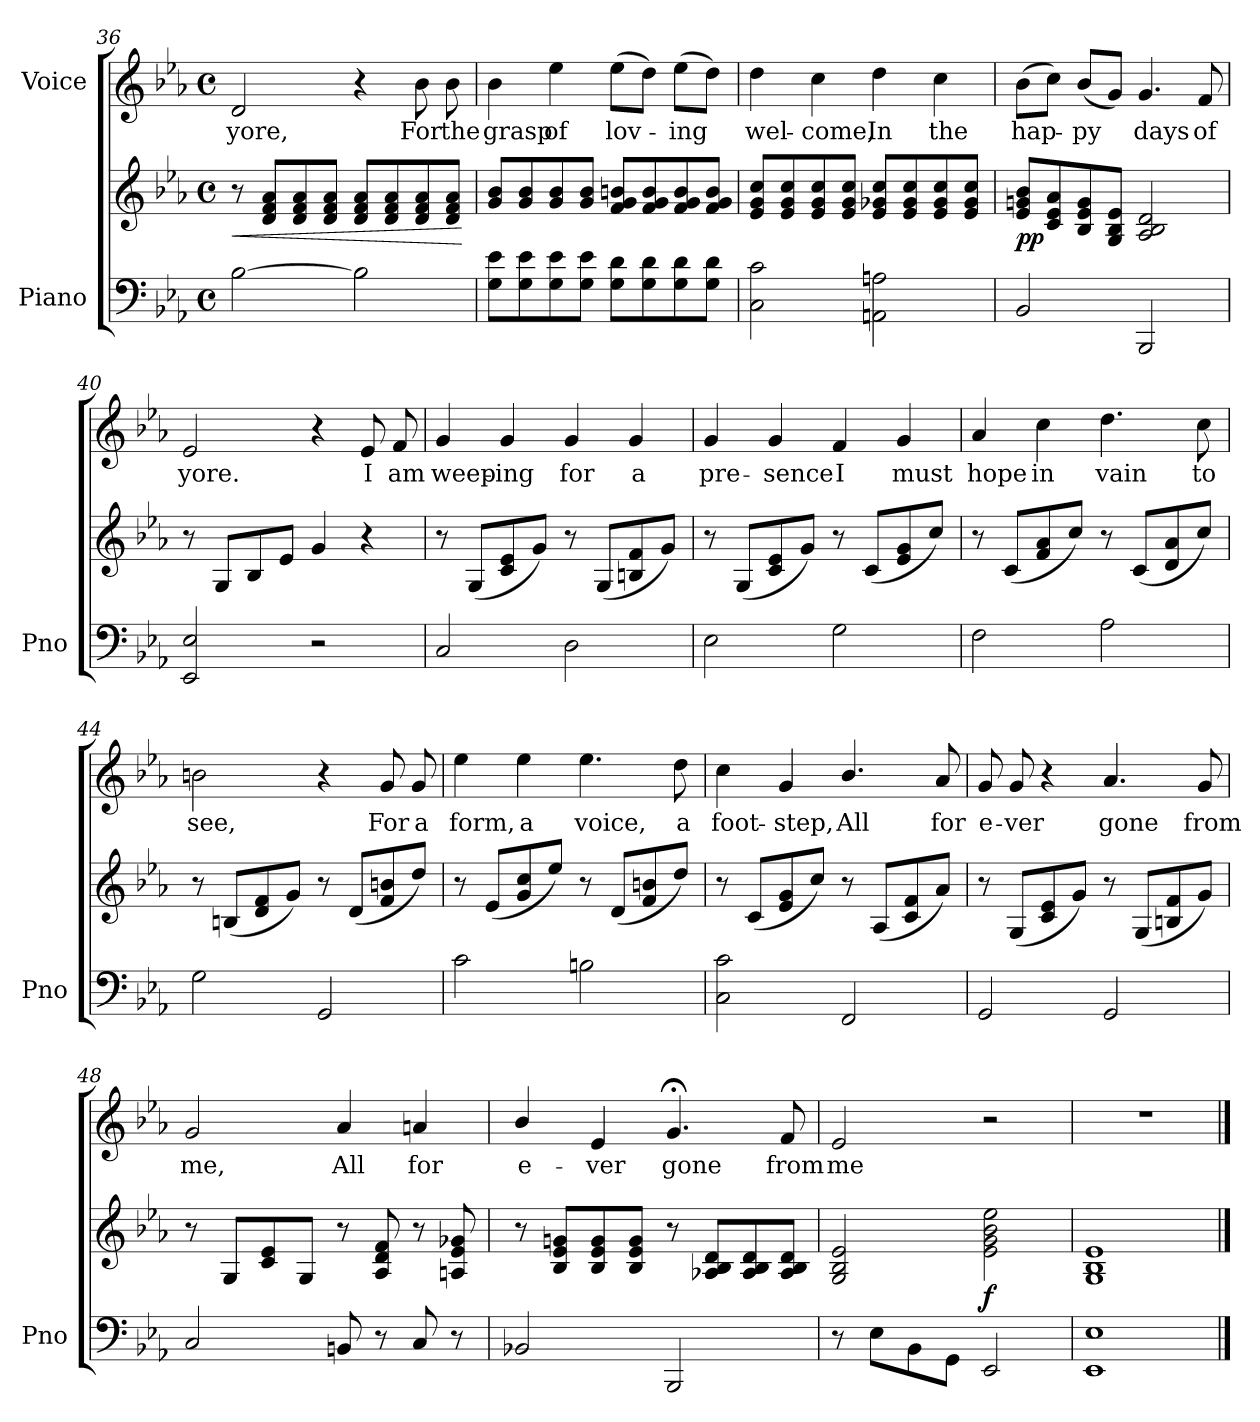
**kern	**kern	**dynam	**kern	**text
*part2	*part2	*part2	*part1	*part1
*staff3	*staff2	*staff2/3	*staff1	*staff1
*I"Piano	*	*	*I"Voice	*
*I'Pno	*	*	*	*
!!LO:LB:g=z
*clefF4	*clefG2	*	*clefG2	*
*k[b-e-a-]	*k[b-e-a-]	*	*k[b-e-a-]	*
*M4/4	*M4/4	*	*M4/4	*
*met(c)	*met(c)	*	*met(c)	*
=36	=36	=36	=36	=36
!	!	!LO:HP:b	!	!LO:LY:b
[2B-\	8r	<	2d/	yore,
.	8d/ 8f/ 8a-/L	.	.	.
.	8d/ 8f/ 8a-/	.	.	.
.	8d/ 8f/ 8a-/J	.	.	.
2B-\]	8d/ 8f/ 8a-/L	.	4r	.
.	8d/ 8f/ 8a-/	.	.	.
!	!	!	!	!LO:LY:b
.	8d/ 8f/ 8a-/	.	8b-\	For
!	!	!	!	!LO:LY:b
.	8d/ 8f/ 8a-/J	.	8b-\	the
.	.	[	.	.
=37	=37	=37	=37	=37
!	!	!	!	!LO:LY:b
8G\ 8e-\L	8g/ 8b-/L	.	4b-\	grasp
8G\ 8e-\	8g/ 8b-/	.	.	.
!	!	!	!	!LO:LY:b
8G\ 8e-\	8g/ 8b-/	.	4ee-\	of
8G\ 8e-\J	8g/ 8b-/J	.	.	.
!	!	!	!	!LO:LY:b
8G\ 8d\L	8f/ 8g/ 8bn/L	.	(8ee-\L	lov-
8G\ 8d\	8f/ 8g/ 8b/	.	8dd\J)	.
!	!	!	!	!LO:LY:b
8G\ 8d\	8f/ 8g/ 8b/	.	(8ee-\L	-ing
8G\ 8d\J	8f/ 8g/ 8b/J	.	8dd\J)	.
=38	=38	=38	=38	=38
!	!	!	!	!LO:LY:b
2C\ 2c\	8e-/ 8g/ 8cc/L	.	4dd\	wel-
.	8e-/ 8g/ 8cc/	.	.	.
!	!	!	!	!LO:LY:b
.	8e-/ 8g/ 8cc/	.	4cc\	-come,
.	8e-/ 8g/ 8cc/J	.	.	.
!	!	!	!	!LO:LY:b
2AAn\ 2An\	8e-/ 8g-X/ 8cc/L	.	4dd\	In
.	8e-/ 8g-/ 8cc/	.	.	.
!	!	!	!	!LO:LY:b
.	8e-/ 8g-/ 8cc/	.	4cc\	the
.	8e-/ 8g-/ 8cc/J	.	.	.
!!LO:PB:g=z
=39	=39	=39	=39	=39
!	!	!LO:DY:b	!	!LO:LY:b
2BB-/	8e-/ 8gn/ 8b-/L	pp	(8b-\L	hap-
.	8c/ 8e-/ 8a-/	.	8cc\J)	.
!	!	!	!	!LO:LY:b
.	8B-/ 8e-/ 8g/	.	(8b-/L	-py
.	8G/ 8B-/ 8e-/J	.	8g/J)	.
!	!	!	!	!LO:LY:b
2BBB-/	2A-/ 2B-/ 2d/	.	4.g/	days
!	!	!	!	!LO:LY:b
.	.	.	8f/	of
=40	=40	=40	=40	=40
!	!	!	!	!LO:LY:b
2EE-/ 2E-/	8r	.	2e-/	yore.
.	8G/L	.	.	.
.	8B-/	.	.	.
.	8e-/J	.	.	.
2r	4g/	.	4r	.
!	!	!	!	!LO:LY:b
.	4r	.	8e-/	I
!	!	!	!	!LO:LY:b
.	.	.	8f/	am
=41	=41	=41	=41	=41
!	!	!	!	!LO:LY:b
2C/	8r	.	4g/	weep-
.	(8G/L	.	.	.
!	!	!	!	!LO:LY:b
.	8c/ 8e-/	.	4g/	-ing
.	8g/J)	.	.	.
!	!	!	!	!LO:LY:b
2D\	8r	.	4g/	for
.	(8G/L	.	.	.
!	!	!	!	!LO:LY:b
.	8Bn/ 8f/	.	4g/	a
.	8g/J)	.	.	.
!!LO:LB:g=z
=42	=42	=42	=42	=42
!	!	!	!	!LO:LY:b
2E-\	8r	.	4g/	pre-
.	(8G/L	.	.	.
!	!	!	!	!LO:LY:b
.	8c/ 8e-/	.	4g/	-sence
.	8g/J)	.	.	.
!	!	!	!	!LO:LY:b
2G\	8r	.	4f/	I
.	(8c/L	.	.	.
!	!	!	!	!LO:LY:b
.	8e-/ 8g/	.	4g/	must
.	8cc/J)	.	.	.
=43	=43	=43	=43	=43
!	!	!	!	!LO:LY:b
2F\	8r	.	4a-/	hope
.	(8c/L	.	.	.
!	!	!	!	!LO:LY:b
.	8f/ 8a-/	.	4cc\	in
.	8cc/J)	.	.	.
!	!	!	!	!LO:LY:b
2A-\	8r	.	4.dd\	vain
.	(8c/L	.	.	.
.	8d/ 8a-/	.	.	.
!	!	!	!	!LO:LY:b
.	8cc/J)	.	8cc\	to
=44	=44	=44	=44	=44
!	!	!	!	!LO:LY:b
2G\	8r	.	2bn\	see,
.	(8Bn/L	.	.	.
.	8d/ 8f/	.	.	.
.	8g/J)	.	.	.
2GG/	8r	.	4r	.
.	(8d/L	.	.	.
!	!	!	!	!LO:LY:b
.	8f/ 8bn/	.	8g/	For
!	!	!	!	!LO:LY:b
.	8dd/J)	.	8g/	a
!!LO:LB:g=z
=45	=45	=45	=45	=45
!	!	!	!	!LO:LY:b
2c\	8r	.	4ee-\	form,
.	(8e-/L	.	.	.
!	!	!	!	!LO:LY:b
.	8g/ 8cc/	.	4ee-\	a
.	8ee-/J)	.	.	.
!	!	!	!	!LO:LY:b
2Bn\	8r	.	4.ee-\	voice,
.	(8d/L	.	.	.
.	8f/ 8bn/	.	.	.
!	!	!	!	!LO:LY:b
.	8dd/J)	.	8dd\	a
=46	=46	=46	=46	=46
!	!	!	!	!LO:LY:b
2C\ 2c\	8r	.	4cc\	foot-
.	(8c/L	.	.	.
!	!	!	!	!LO:LY:b
.	8e-/ 8g/	.	4g/	-step,
.	8cc/J)	.	.	.
!	!	!	!	!LO:LY:b
2FF/	8r	.	4.b-/	All
.	(8A-/L	.	.	.
.	8c/ 8f/	.	.	.
!	!	!	!	!LO:LY:b
.	8a-/J)	.	8a-/	for
=47	=47	=47	=47	=47
!	!	!	!	!LO:LY:b
2GG/	8r	.	8g/	e-
!	!	!	!	!LO:LY:b
.	(8G/L	.	8g/	-ver
.	8c/ 8e-/	.	4r	.
.	8g/J)	.	.	.
!	!	!	!	!LO:LY:b
2GG/	8r	.	4.a-/	gone
.	(8G/L	.	.	.
.	8Bn/ 8f/	.	.	.
!	!	!	!	!LO:LY:b
.	8g/J)	.	8g/	from
!!LO:LB:g=z
=48	=48	=48	=48	=48
!	!	!	!	!LO:LY:b
2C/	8r	.	2g/	me,
.	8G/L	.	.	.
.	8c/ 8e-/	.	.	.
.	8G/J	.	.	.
!	!	!	!	!LO:LY:b
8BBn/	8r	.	4a-/	All
8r	8A-/ 8d/ 8f/	.	.	.
!	!	!	!	!LO:LY:b
8C/	8r	.	4an/	for
8r	8An/ 8e-/ 8g-X/	.	.	.
=49	=49	=49	=49	=49
!	!	!	!	!LO:LY:b
2BB-X/	8r	.	4b-/	e-
.	8B-/ 8e-/ 8gn/L	.	.	.
!	!	!	!	!LO:LY:b
.	8B-/ 8e-/ 8g/	.	4e-/	-ver
.	8B-/ 8e-/ 8g/J	.	.	.
!	!	!	!	!LO:LY:b
2BBB-/	8r	.	4.g;</	gone
.	8A-X/ 8B-/ 8d/L	.	.	.
.	8A-/ 8B-/ 8d/	.	.	.
!	!	!	!	!LO:LY:b
.	8A-/ 8B-/ 8d/J	.	8f/	from
=50	=50	=50	=50	=50
!	!	!	!	!LO:LY:b
8r	2G/ 2B-/ 2e-/	.	2e-/	me
8E-\L	.	.	.	.
8BB-\	.	.	.	.
8GG\J	.	.	.	.
!	!	!LO:DY:b	!	!
2EE-/	2e-\ 2g\ 2b-\ 2ee-\	f	2r	.
=51	=51	=51	=51	=51
1EE- 1E-	1G 1B- 1e-	.	1r	.
==	==	==	==	==
*-	*-	*-	*-	*-
